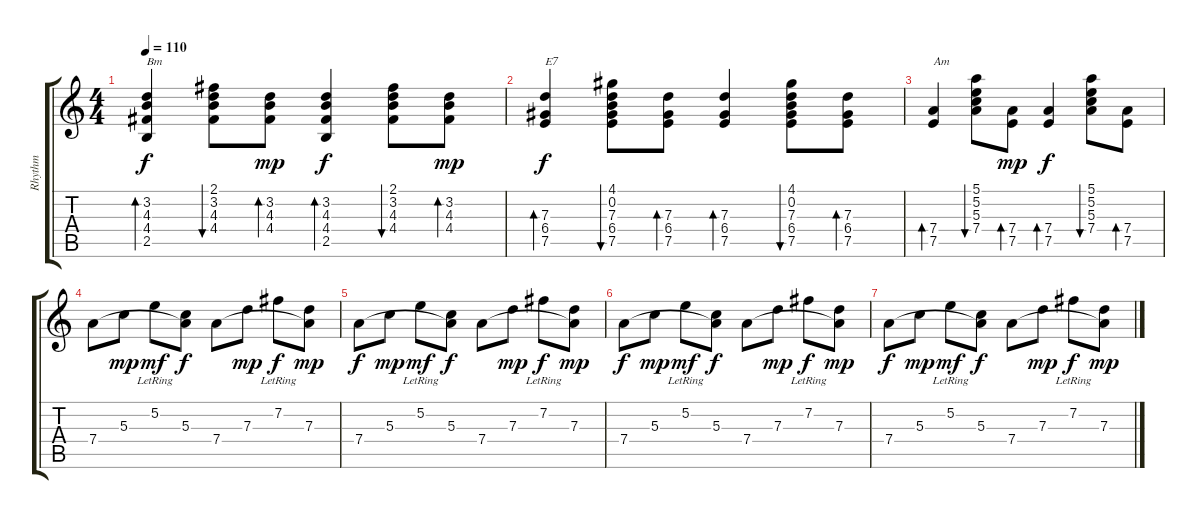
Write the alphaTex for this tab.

\track ("Rhythm" "Rhythm") {instrument electricguitarjazz}
\staff {score tabs}
\tuning (E4 B3 G3 D3 A2 E2) {hide}
\ts (4 4)
\tempo 110
\clef g2
\ks c
(3.2 4.3 4.4 2.5).4{bd 120 txt "Bm" dy f} (2.1 3.2 4.3 4.4).8{bu 120} (3.2 4.3 4.4).8{bd 120 dy mp} (3.2 4.3 4.4 2.5).4{bd 120 dy f} (2.1 3.2 4.3 4.4).8{bu 120} (3.2 4.3 4.4).8{bd 120 dy mp} |
(7.3 6.4 7.5).4{bd 120 txt "E7" dy f} (4.1 0.2 7.3 6.4 7.5).8{bu 120} (7.3 6.4 7.5).8{bd 120} (7.3 6.4 7.5).4{bd 120} (4.1 0.2 7.3 6.4 7.5).8{bu 120} (7.3 6.4 7.5).8{bd 120} |
(7.4 7.5).4{bd 120 txt "Am"} (5.1 5.2 5.3 7.4).8{bu 120} (7.4 7.5).8{bd 120 dy mp} (7.4 7.5).4{bd 120 dy f} (5.1 5.2 5.3 7.4).8{bu 120} (7.4 7.5).8{bd 120} |
7.4.8{volume 14} 5.3.8{dy mp} 5.2{lr}.8{dy mf} (5.3 7.4{t}).8{dy f} 7.4.8 7.3.8{dy mp} 7.2{lr}.8{dy f} (7.3 7.4{t}).8{dy mp} |
7.4.8{dy f} 5.3.8{dy mp} 5.2{lr}.8{dy mf} (5.3 7.4{t}).8{dy f} 7.4.8 7.3.8{dy mp} 7.2{lr}.8{dy f} (7.3 7.4{t}).8{dy mp} |
7.4.8{dy f} 5.3.8{dy mp} 5.2{lr}.8{dy mf} (5.3 7.4{t}).8{dy f} 7.4.8 7.3.8{dy mp} 7.2{lr}.8{dy f} (7.3 7.4{t}).8{dy mp} |
7.4.8{dy f} 5.3.8{dy mp} 5.2{lr}.8{dy mf} (5.3 7.4{t}).8{dy f} 7.4.8 7.3.8{dy mp} 7.2{lr}.8{dy f} (7.3 7.4{t}).8{dy mp}
